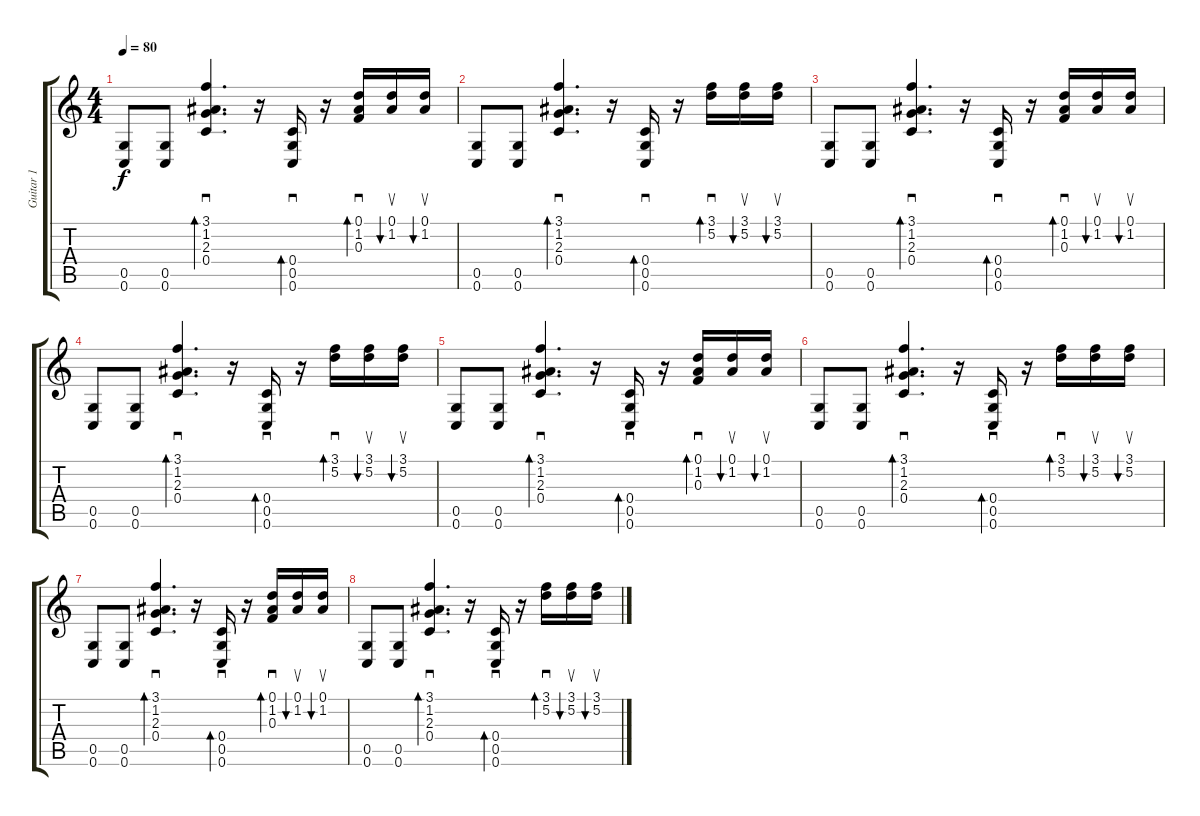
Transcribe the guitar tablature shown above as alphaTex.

\track ("Guitar 1" "Guitar 1") {instrument acousticguitarsteel}
\staff {score tabs}
\tuning (D4 A3 F3 C3 G2 C2) {hide}
\ts (4 4)
\tempo 80
\clef g2
\ks c
(0.5 0.6).8{dy f} (0.5 0.6).8 (3.1 1.2 2.3 0.4).4{d sd bd 30} r.16 (0.4 0.5 0.6).16{sd bd 60} r.16 (0.1 1.2 0.3).16{sd bd 60} (0.1 1.2).16{su bu 60} (0.1 1.2).16{su bu 60} |
(0.5 0.6).8 (0.5 0.6).8 (3.1 1.2 2.3 0.4).4{d sd bd 30} r.16 (0.4 0.5 0.6).16{sd bd 480} r.16 (3.1 5.2).16{sd bd 60} (3.1 5.2).16{su bu 60} (3.1 5.2).16{su bu 60} |
(0.5 0.6).8 (0.5 0.6).8 (3.1 1.2 2.3 0.4).4{d sd bd 120} r.16 (0.4 0.5 0.6).16{sd bd 480} r.16 (0.1 1.2 0.3).16{sd bd 60} (0.1 1.2).16{su bu 60} (0.1 1.2).16{su bu 60} |
(0.5 0.6).8 (0.5 0.6).8 (3.1 1.2 2.3 0.4).4{d sd bd 120} r.16 (0.4 0.5 0.6).16{sd bd 480} r.16 (3.1 5.2).16{sd bd 60} (3.1 5.2).16{su bu 60} (3.1 5.2).16{su bu 60} |
(0.5 0.6).8 (0.5 0.6).8 (3.1 1.2 2.3 0.4).4{d sd bd 120} r.16 (0.4 0.5 0.6).16{sd bd 480} r.16 (0.1 1.2 0.3).16{sd bd 60} (0.1 1.2).16{su bu 60} (0.1 1.2).16{su bu 60} |
(0.5 0.6).8 (0.5 0.6).8 (3.1 1.2 2.3 0.4).4{d sd bd 120} r.16 (0.4 0.5 0.6).16{sd bd 480} r.16 (3.1 5.2).16{sd bd 60} (3.1 5.2).16{su bu 60} (3.1 5.2).16{su bu 60} |
(0.5 0.6).8 (0.5 0.6).8 (3.1 1.2 2.3 0.4).4{d sd bd 120} r.16 (0.4 0.5 0.6).16{sd bd 480} r.16 (0.1 1.2 0.3).16{sd bd 60} (0.1 1.2).16{su bu 60} (0.1 1.2).16{su bu 60} |
(0.5 0.6).8 (0.5 0.6).8 (3.1 1.2 2.3 0.4).4{d sd bd 120} r.16 (0.4 0.5 0.6).16{sd bd 480} r.16 (3.1 5.2).16{sd bd 60} (3.1 5.2).16{su bu 60} (3.1 5.2).16{su bu 60}
